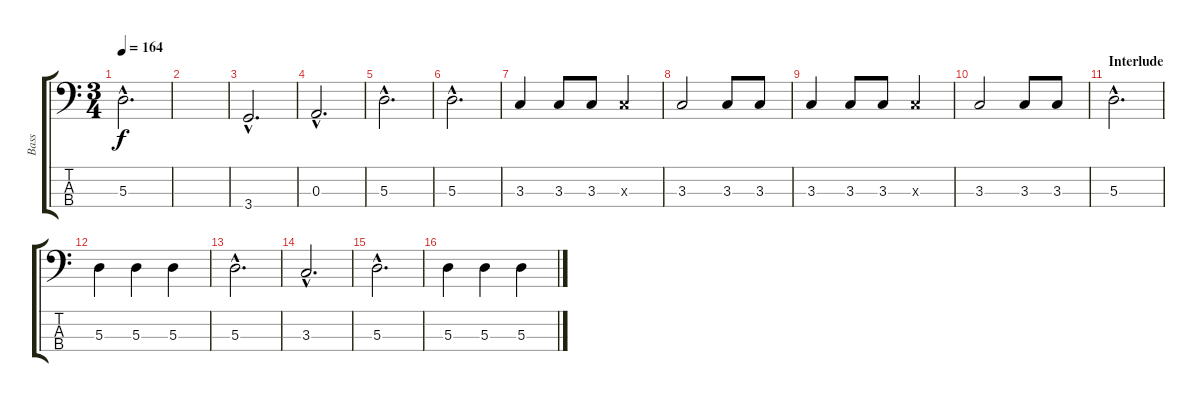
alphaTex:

\track ("Bass" "Bass") {instrument fretlessbass}
\staff {score tabs}
\tuning (G2 D2 A1 E1) {hide}
\ts (3 4)
\tempo 164
\clef f4
\ks c
5.3{hac}.2{d dy f} |
|
3.4{hac}.2{d} |
0.3{hac}.2{d} |
5.3{hac}.2{d} |
5.3{hac}.2{d} |
3.3.4 3.3.8 3.3.8 3.3{x}.4 |
3.3.2 3.3.8 3.3.8 |
3.3.4 3.3.8 3.3.8 3.3{x}.4 |
3.3.2 3.3.8 3.3.8 |
\section ("" "Interlude")
5.3{hac}.2{d} |
5.3.4 5.3.4 5.3.4 |
5.3{hac}.2{d} |
3.3{hac}.2{d} |
5.3{hac}.2{d} |
5.3.4 5.3.4 5.3.4
